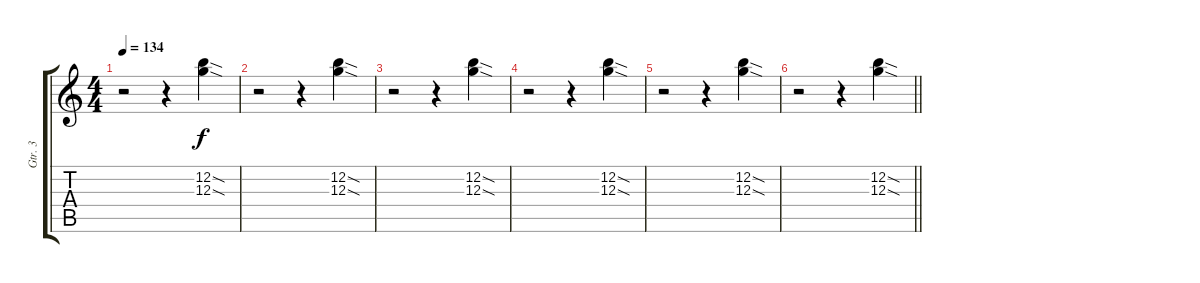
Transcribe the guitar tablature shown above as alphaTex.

\track ("Gtr. 3" "Gtr. 3") {instrument distortionguitar}
\staff {score tabs}
\tuning (D4 B3 G3 D3 G2 D2) {hide}
\ts (4 4)
\tempo 134
\clef g2
\ks c
r.2{dy f} r.4 (12.2{sod} 12.3{sod}).4 |
r.2 r.4 (12.2{sod} 12.3{sod}).4 |
r.2 r.4 (12.2{sod} 12.3{sod}).4 |
r.2 r.4 (12.2{sod} 12.3{sod}).4 |
r.2 r.4 (12.2{sod} 12.3{sod}).4 |
\barLineRight lightlight
r.2 r.4 (12.2{sod} 12.3{sod}).4
